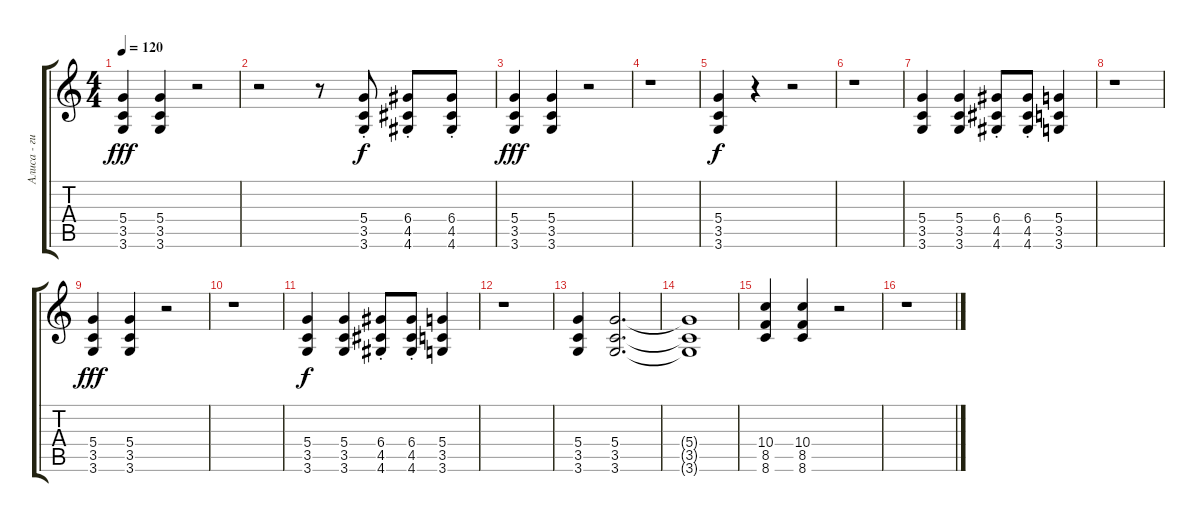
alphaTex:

\track ("Алиса - гитара" "Алиса - ги") {instrument distortionguitar}
\staff {score tabs}
\tuning (E4 B3 G3 D3 A2 E2) {hide}
\ts (4 4)
\tempo 120
\clef g2
\ks c
(5.4 3.5 3.6).4{dy fff instrument distortionguitar} (5.4 3.5 3.6).4 r.2 |
r.2 r.8 (5.4 3.5 3.6{st}).8{dy f} (6.4 4.5 4.6{st}).8 (6.4 4.5 4.6{st}).8 |
(5.4 3.5 3.6).4{dy fff} (5.4 3.5 3.6).4 r.2 |
r.1 |
(5.4 3.5 3.6).4{dy f} r.4 r.2 |
r.1 |
(5.4 3.5 3.6).4 (5.4 3.5 3.6).4 (6.4 4.5 4.6{st}).8 (6.4 4.5 4.6{st}).8 (5.4 3.5 3.6).4 |
r.1 |
(5.4 3.5 3.6).4{dy fff} (5.4 3.5 3.6).4 r.2 |
r.1 |
(5.4 3.5 3.6).4{dy f} (5.4 3.5 3.6).4 (6.4 4.5 4.6{st}).8 (6.4 4.5 4.6{st}).8 (5.4 3.5 3.6).4 |
r.1 |
(5.4 3.5 3.6).4 (5.4 3.5 3.6).2{d} |
(5.4{t} 3.5{t} 3.6{t}).1 |
(10.4 8.5 8.6).4 (10.4 8.5 8.6).4 r.2 |
r.1
